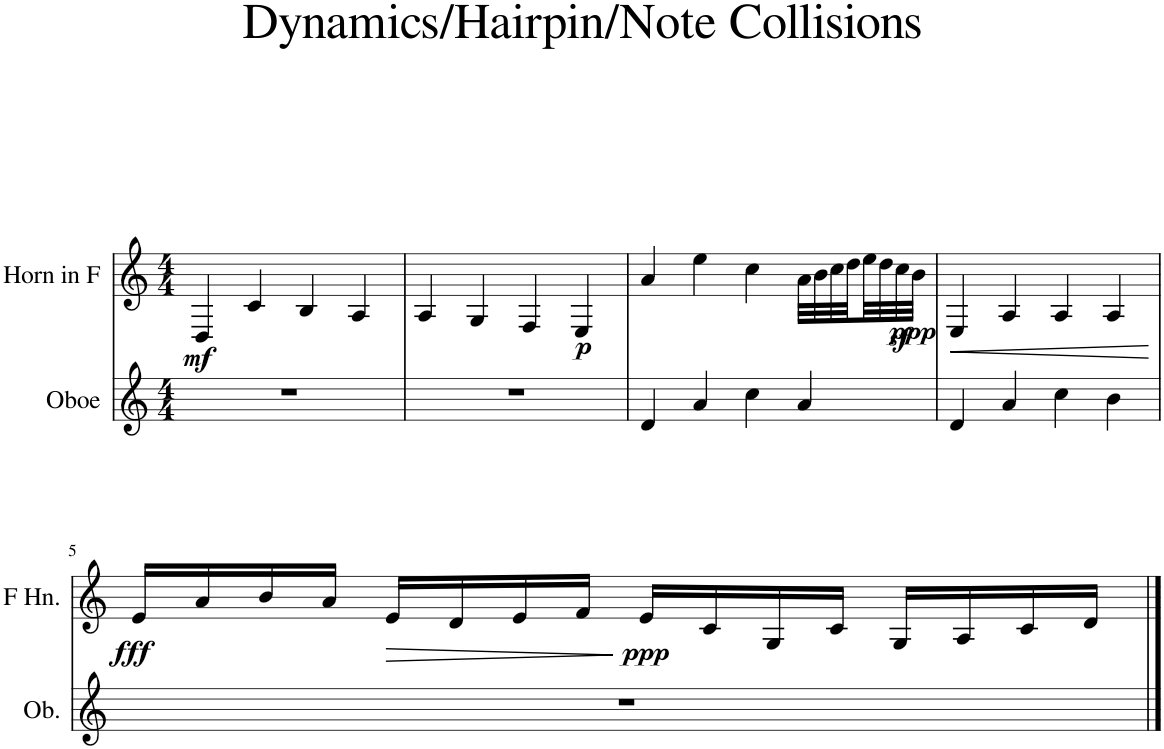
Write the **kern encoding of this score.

**kern	**kern	**dynam
*part2	*part1	*part1
*staff2	*staff1	*staff1
*I"Oboe	*I"Horn in F	*
*I'Ob.	*	*
*clefG2	*clefG2	*
*	*ITrd4c7	*
*k[]	*k[]	*
*M4/4	*M4/4	*
=1	=1	=1
!	!	!LO:DY:b
1r	4D/	mf
.	4c/	.
.	4B/	.
.	4A/	.
=2	=2	=2
1r	4A/	.
.	4G/	.
.	4F/	.
!	!	!LO:DY:b
.	4E/	p
=3	=3	=3
4d/	4a/	.
4a/	4ee\	.
4cc\	4cc\	.
4a/	32a\LLL	.
.	32b\	.
.	32cc\	.
.	32dd\	.
.	32ee\	.
.	32dd\	.
.	32ccz<\	.
!	!	!LO:DY:b
.	32b\JJJ	ppp
=4	=4	=4
!	!	!LO:HP:b
4d/	4E/	<
4a/	4A/	.
4cc\	4A/	.
4b\	4A/	.
.	.	[
!!LO:LB:g=z
=5	=5	=5
!	!	!LO:DY:b
1r	16e/LL	fff
.	16a/	.
.	16b/	.
.	16a/JJ	.
!	!	!LO:HP:b
.	16e/LL	>
.	16d/	.
.	16e/	.
.	16f/JJ	.
!	!	!LO:DY:n=1:b
.	16e/LL	] ppp
.	16c/	.
.	16G/	.
.	16c/JJ	.
.	16G/LL	.
.	16A/	.
.	16c/	.
.	16d/JJ	.
==	==	==
*-	*-	*-
